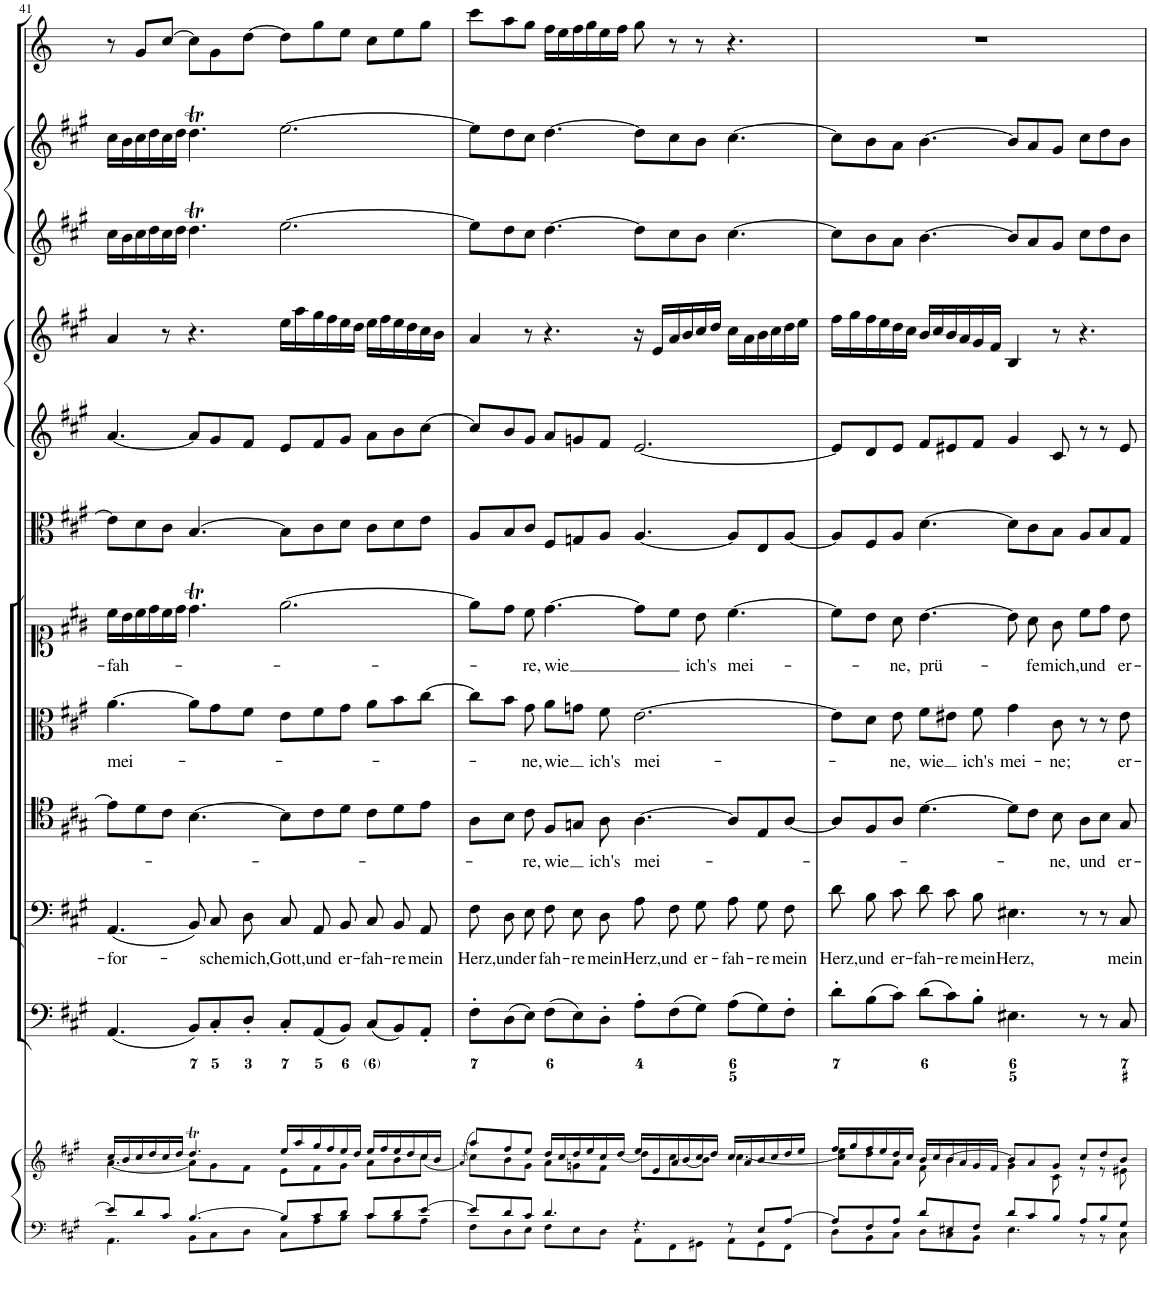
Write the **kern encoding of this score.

**kern	**kern	**kern	**kern	**text	**kern	**text	**kern	**text	**kern	**text	**kern	**kern	**kern	**kern	**kern	**kern
*part12	*part12	*part11	*part10	*part10	*part9	*part9	*part8	*part8	*part7	*part7	*part6	*part5	*part4	*part3	*part2	*part1
*staff13	*staff12	*staff11	*staff10	*staff10	*staff9	*staff9	*staff8	*staff8	*staff7	*staff7	*staff6	*staff5	*staff4	*staff3	*staff2	*staff1
*I"Piano reduction	*	*I"Continuo	*I"Basso	*	*I"Tenore	*	*I"Alto	*	*I"Soprano	*	*I"Viola	*I"Violino II	*I"Violino I	*I"Oboe II d'amore	*I"Oboe I	*I"Corno
*I'Pno	*	*	*	*	*	*	*	*	*	*	*I'Vla	*I'Vln	*I'Vln	*I'Ob	*I'Ob	*
!!LO:PB:g=z
*clefF4	*clefG2	*clefF4	*clefF4	*	*clefC4	*	*clefC3	*	*clefC1	*	*clefC3	*clefG2	*clefG2	*clefG2	*clefG2	*clefG2
*	*	*	*	*	*	*	*	*	*	*	*	*	*	*	*	*Trd2c3
*k[f#c#g#]	*k[f#c#g#]	*k[f#c#g#]	*k[f#c#g#]	*	*k[f#c#g#]	*	*k[f#c#g#]	*	*k[f#c#g#]	*	*k[f#c#g#]	*k[f#c#g#]	*k[f#c#g#]	*k[f#c#g#]	*k[f#c#g#]	*k[]
*M12/8	*M12/8	*M12/8	*M12/8	*	*M12/8	*	*M12/8	*	*M12/8	*	*M12/8	*M12/8	*M12/8	*M12/8	*M12/8	*M12/8
=41	=41	=41	=41	=41	=41	=41	=41	=41	=41	=41	=41	=41	=41	=41	=41	=41
*^	*^	*	*	*	*	*	*	*	*	*	*	*	*	*	*	*
!	!	!	!	!	!	!LO:LY:b	!	!	!	!LO:LY:b	!	!LO:LY:b	!	!	!	!	!	!
8e/L]	4.AA\	16cc#/LL	[4.a\	(4.AA/	(4.AA/	-for-	8e\L]	.	[4.a\	mei-	16cc#\LL	-fah-	8e\L]	[4.a/	4a/	16cc#\LL	16cc#\LL	8r
.	.	16b/	.	.	.	.	.	.	.	.	16b\	.	.	.	.	16b\	16b\	.
8d/	.	16cc#/	.	.	.	.	8d\	.	.	.	16cc#\	.	8d\	.	.	16cc#\	16cc#\	8g/L
.	.	16dd/	.	.	.	.	.	.	.	.	16dd\	.	.	.	.	16dd\	16dd\	.
8c#/J	.	16cc#/	.	.	.	.	8c#\J	.	.	.	16cc#\	.	8c#\J	.	8r	16cc#\	16cc#\	[8cc/J
.	.	16dd/JJ	.	.	.	.	.	.	.	.	16dd\JJ	.	.	.	.	16dd\JJ	16dd\JJ	.
[4.B/	8BB\L	4.ddT/	8a\L]	8BB/L)	8BB/L)	.	[4.B\	.	8a\L]	.	4.ddT\	.	[4.B/	8a/L]	4.r	4.ddT\	4.ddT\	8cc\L]
!	!	!	!	!	!	!LO:LY:b	!	!	!	!	!	!	!	!	!	!	!	!
.	8C#\	.	8g#\	8C#'/	8C#/	-sche	.	.	8g#\	.	.	.	.	8g#/	.	.	.	8g\
!	!	!	!	!	!	!LO:LY:b	!	!	!	!	!	!	!	!	!	!	!	!
.	8D\J	.	8f#\J	8D'/J	8D/J	mich,	.	.	8f#\J	.	.	.	.	8f#/J	.	.	.	[8dd\J
!	!	!	!	!	!	!LO:LY:b	!	!	!	!	!	!	!	!	!	!	!	!
8B/L]	8C#\L	16ee/LL	8e\L	8C#'/L	8C#/L	Gott,	8B\L]	.	8e\L	.	[2.ee\	.	8B\L]	8e/L	16ee\LL	[2.ee\	[2.ee\	8dd\L]
.	.	16aa/	.	.	.	.	.	.	.	.	.	.	.	.	16aa\	.	.	.
!	!	!	!	!	!	!LO:LY:b	!	!	!	!	!	!	!	!	!	!	!	!
8c#/	8A\	16gg#/	8f#\	(8AA/	8AA/	und	8c#\	.	8f#\	.	.	.	8c#\	8f#/	16gg#\	.	.	8gg\
.	.	16ff#/	.	.	.	.	.	.	.	.	.	.	.	.	16ff#\	.	.	.
!	!	!	!	!	!	!LO:LY:b	!	!	!	!	!	!	!	!	!	!	!	!
8d/J	8B\J	16ee/	8g#\J	8BB/J)	8BB/J	er-	8d\J	.	8g#\J	.	.	.	8d\J	8g#/J	16ee\	.	.	8ee\J
.	.	16dd/JJ	.	.	.	.	.	.	.	.	.	.	.	.	16dd\JJ	.	.	.
!	!	!	!	!	!	!LO:LY:b	!	!	!	!	!	!	!	!	!	!	!	!
8c#/L	8c#\L	16ee/LL	8a\L	(8C#/L	8C#/L	-fah-	8c#\L	.	8a\L	.	.	.	8c#\L	8a\L	16ee\LL	.	.	8cc\L
.	.	16ff#/	.	.	.	.	.	.	.	.	.	.	.	.	16ff#\	.	.	.
!	!	!	!	!	!	!LO:LY:b	!	!	!	!	!	!	!	!	!	!	!	!
8d/	8B\	16ee/	8b\	8BB/)	8BB/	-re	8d\	.	8b\	.	.	.	8d\	8b\	16ee\	.	.	8ee\
.	.	16dd/	.	.	.	.	.	.	.	.	.	.	.	.	16dd\	.	.	.
!	!	!	!	!	!	!LO:LY:b	!	!	!	!	!	!	!	!	!	!	!	!
[8e/J	8A\J	16cc#/	[8cc#\J	8AA'/J	8AA/J	mein	8e\J	.	[8cc#\J	.	.	.	8e\J	[8cc#\J	16cc#\	.	.	8gg\J
.	.	16b/JJ	.	.	.	.	.	.	.	.	.	.	.	.	16b\JJ	.	.	.
=42	=42	=42	=42	=42	=42	=42	=42	=42	=42	=42	=42	=42	=42	=42	=42	=42	=42	=42
.	.	(>8qa/	.	.	.	.	.	.	.	.	.	.	.	.	.	.	.	.
!	!	!	!	!	!	!LO:LY:b	!	!	!	!	!	!	!	!	!	!	!	!
8e/L]	8F#\L	8aa/L)	8cc#\L]	8F#'\L	8F#\L	Herz,	8A\L	.	8cc#\L]	.	8ee\L]	.	8A/L	8cc#/L]	4a/	8ee\L]	8ee\L]	8ccc\L
!	!	!	!	!	!	!LO:LY:b	!	!	!	!	!	!	!	!	!	!	!	!
8d/	8D\	8ff#/	8b\	(8D\	8D\	und	8B\J	.	8b\J	.	8dd\J	.	8B/	8b/	.	8dd\	8dd\	8aa\
!	!	!	!	!	!	!LO:LY:b	!	!LO:LY:b	!	!LO:LY:b	!	!LO:LY:b	!	!	!	!	!	!
8c#/J	8E\J	8ee/J	8g#\J	8E\J)	8E\J	er-	8c#\	-re,	8g#\	-ne,	8cc#\	-re,	8c#/J	8g#/J	8r	8cc#\J	8cc#\J	8gg\J
!	!	!	!	!	!	!LO:LY:b	!	!LO:LY:b	!	!LO:LY:b	!	!LO:LY:b	!	!	!	!	!	!
4.d/	8F#\L	16dd/LL	8a\L	(8F#\L	8F#\L	-fah-	8F#/L	wie	8a\L	wie	[4.dd\	wie	8F#/L	8a/L	4.r	[4.dd\	[4.dd\	16ff\LL
.	.	16cc#/	.	.	.	.	.	.	.	.	.	.	.	.	.	.	.	16ee\
!	!	!	!	!	!	!LO:LY:b	!	!	!	!	!	!	!	!	!	!	!	!
.	8E\	16dd/	8gn\	8E\)	8E\	-re	8Gn/J	.	8gn\J	.	.	.	8Gn/	8gn/	.	.	.	16ff\
.	.	16ee/	.	.	.	.	.	.	.	.	.	.	.	.	.	.	.	16gg\
!	!	!	!	!	!	!LO:LY:b	!	!LO:LY:b	!	!LO:LY:b	!	!	!	!	!	!	!	!
.	8D\J	16cc#/	8f#\J	8D'\J	8D\J	mein	8A\	ich's	8f#\	ich's	.	.	8A/J	8f#/J	.	.	.	16ee\
.	.	[<16dd/JJ	.	.	.	.	.	.	.	.	.	.	.	.	.	.	.	16ff\JJ
!	!	!	!	!	!	!LO:LY:b	!	!LO:LY:b	!	!LO:LY:b	!	!	!	!	!	!	!	!
4.r	8AA\L	16ee/LL	8dd\L]	8A'\L	8A\L	Herz,	[4.A\	mei-	[2.e\	mei-	8dd\L]	.	[4.A/	[2.e/	16r	8dd\L]	8dd\L]	8gg\
.	.	16e/	.	.	.	.	.	.	.	.	.	.	.	.	16e/LL	.	.	.
!	!	!	!	!	!	!LO:LY:b	!	!	!	!	!	!	!	!	!	!	!	!
.	8FF#\	16a/	8cc#\	(8F#\	8F#\	und	.	.	.	.	8cc#\J	.	.	.	16a/	8cc#\	8cc#\	8r
.	.	[<16b/	.	.	.	.	.	.	.	.	.	.	.	.	16b/	.	.	.
!	!	!	!	!	!	!LO:LY:b	!	!	!	!	!	!LO:LY:b	!	!	!	!	!	!
.	8GG#X\J	16cc#/	8b\J]	8G#\J)	8G#\J	er-	.	.	.	.	8b\	ich's	.	.	16cc#/	8b\J	8b\J	8r
.	.	16dd/JJ	.	.	.	.	.	.	.	.	.	.	.	.	16dd/JJ	.	.	.
!	!	!	!	!	!	!LO:LY:b	!	!	!	!	!	!LO:LY:b	!	!	!	!	!	!
8r	8AA\L	16cc#/LL	[4.cc#\	(8A\L	8A\L	-fah-	8A/L]	.	.	.	[4.cc#\	mei-	8A/L]	.	16cc#\LL	[4.cc#\	[4.cc#\	4.r
.	.	16a/	.	.	.	.	.	.	.	.	.	.	.	.	16a\	.	.	.
!	!	!	!	!	!	!LO:LY:b	!	!	!	!	!	!	!	!	!	!	!	!
8E/L	8GG#\	16b/	.	8G#\)	8G#\	-re	8E/	.	.	.	.	.	8E/	.	16b\	.	.	.
.	.	16cc#/	.	.	.	.	.	.	.	.	.	.	.	.	16cc#\	.	.	.
!	!	!	!	!	!	!LO:LY:b	!	!	!	!	!	!	!	!	!	!	!	!
[8A/J	8FF#\J	16dd/	.	8F#'\J	8F#\J	mein	[8A/J	.	.	.	.	.	[8A/J	.	16dd\	.	.	.
.	.	16ee/JJ	.	.	.	.	.	.	.	.	.	.	.	.	16ee\JJ	.	.	.
=43	=43	=43	=43	=43	=43	=43	=43	=43	=43	=43	=43	=43	=43	=43	=43	=43	=43	=43
!	!	!	!	!	!	!LO:LY:b	!	!	!	!	!	!	!	!	!	!	!	!
8A/L]	8D\L	16ff#/LL	8cc#\] 8ee\L	8d'\L	8d\L	Herz,	8A/L]	.	8e\L]	.	8cc#\L]	.	8A/L]	8e/L]	16ff#\LL	8cc#\L]	8cc#\L]	1.r
.	.	16gg#/	.	.	.	.	.	.	.	.	.	.	.	.	16gg#\	.	.	.
!	!	!	!	!	!	!LO:LY:b	!	!	!	!	!	!	!	!	!	!	!	!
8F#/	8BB\	16ff#/	8dd\	(8B\	8B\	und	8F#/	.	8d\J	.	8b\J	.	8F#/	8d/	16ff#\	8b\	8b\	.
.	.	16ee/	.	.	.	.	.	.	.	.	.	.	.	.	16ee\	.	.	.
!	!	!	!	!	!	!LO:LY:b	!	!	!	!LO:LY:b	!	!LO:LY:b	!	!	!	!	!	!
8A/J	8C#\J	16dd/	8a\J	8c#\J)	8c#\J	er-	8A/J	.	8e\	-ne,	8a\	-ne,	8A/J	8e/J	16dd\	8a\J	8a\J	.
.	.	16cc#/JJ	.	.	.	.	.	.	.	.	.	.	.	.	16cc#\JJ	.	.	.
!	!	!	!	!	!	!LO:LY:b	!	!	!	!LO:LY:b	!	!LO:LY:b	!	!	!	!	!	!
8d/L	8D\L	16b/LL	8f#\	(8d\L	8d\L	-fah-	[4.d\	.	8f#\L	wie	[4.b\	prü-	[4.d\	8f#/L	16b/LL	[4.b\	[4.b\	.
.	.	16cc#/	.	.	.	.	.	.	.	.	.	.	.	.	16cc#/	.	.	.
!	!	!	!	!	!	!LO:LY:b	!	!	!	!	!	!	!	!	!	!	!	!
8E#X/	8C#\	16b/	[>4b\	8c#\)	8c#\	-re	.	.	8e#X\J	.	.	.	.	8e#X/	16b/	.	.	.
.	.	16a/	.	.	.	.	.	.	.	.	.	.	.	.	16a/	.	.	.
!	!	!	!	!	!	!LO:LY:b	!	!	!	!LO:LY:b	!	!	!	!	!	!	!	!
8F#/J	8BB\J	16g#/	.	8B'\J	8B\J	mein	.	.	8f#\	ich's	.	.	.	8f#/J	16g#/	.	.	.
.	.	16f#/JJ	.	.	.	.	.	.	.	.	.	.	.	.	16f#/JJ	.	.	.
!	!	!	!	!	!	!LO:LY:b	!	!	!	!LO:LY:b	!	!	!	!	!	!	!	!
8d/L	4.E#\	8b/L]	4g#\	4.E#X\	4.E#X\	Herz,	8d\L]	.	4g#\	mei-	8b\]	.	8d\L]	4g#/	4B/	8b/L]	8b/L]	.
!	!	!	!	!	!	!	!	!	!	!	!	!LO:LY:b	!	!	!	!	!	!
8c#/	.	8a/	.	.	.	.	8c#\J	.	.	.	8a\	-fe	8c#\	.	.	8a/	8a/	.
!	!	!	!	!	!	!	!	!LO:LY:b	!	!LO:LY:b	!	!LO:LY:b	!	!	!	!	!	!
8B/J	.	8g#/J	8c#\	.	.	.	8B\	-ne,	8c#\	-ne;	8g#\	mich,	8B\J	8c#/	8r	8g#/J	8g#/J	.
!	!	!	!	!	!	!	!	!LO:LY:b	!	!	!	!LO:LY:b	!	!	!	!	!	!
8A/L	8r	8cc#/L	8r	8r	8r	.	8A\L	und	8r	.	8cc#\L	und	8A/L	8r	4.r	8cc#\L	8cc#\L	.
8B/	8r	8dd/	8r	8r	8r	.	8B\J	.	8r	.	8dd\J	.	8B/	8r	.	8dd\	8dd\	.
!	!	!	!	!	!	!LO:LY:b	!	!LO:LY:b	!	!LO:LY:b	!	!LO:LY:b	!	!	!	!	!	!
8G#/J	8C#\	8b/J	8e#X\	8C#/	8C#/	mein	8G#/	er-	8e#\	er-	8b\	er-	8G#/J	8e#/	.	8b\J	8b\J	.
*v	*v	*	*	*	*	*	*	*	*	*	*	*	*	*	*	*	*	*
*	*v	*v	*	*	*	*	*	*	*	*	*	*	*	*	*	*	*
=	=	=	=	=	=	=	=	=	=	=	=	=	=	=	=	=
*-	*-	*-	*-	*-	*-	*-	*-	*-	*-	*-	*-	*-	*-	*-	*-	*-
